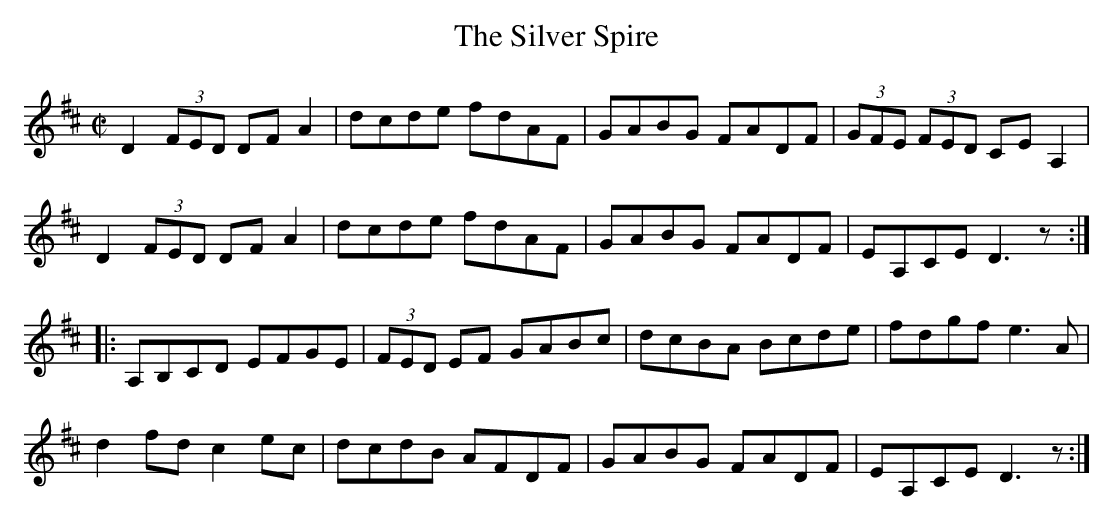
X:1
T:Silver Spire, The
M:C|
L:1/8
K:D
D2  (3FED DFA2|dcde fdAF|GABG FADF|(3GFE (3FED CE A,2 |
D2  (3FED DFA2|dcde fdAF|GABG FADF|EA,CE D3  z:|
|:A,B,CD EFGE|(3FED EF GABc|dcBA Bcde|fdgf e3  A|
d2 fd c2 ec|dcdB AFDF|GABG FADF|EA,CE D3  z:|
